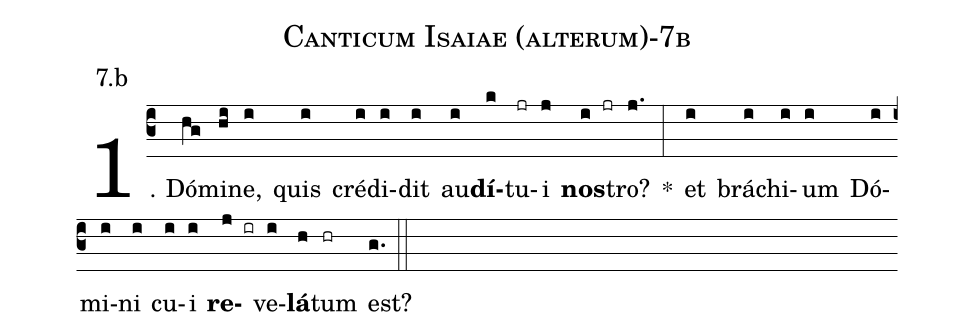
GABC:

name: Canticum Isaiae (alterum)-7b;
annotation: 7.b;
%%
(c3)1. Dó(hg)mi(hi)ne,(i) quis(i) cré(i)di(i)dit(i) au(i)<b>dí</b>(k)tu(jr)i(j) <b>nos</b>(i jr)tro?(j.) *(:) et(i) brá(i)chi(i)um(i) Dó(i)mi(i)ni(i) cu(i)i(i) <b>re</b>(j ir)ve(i)<b>lá</b>(h)tum(hr) est?(g.) (::)
